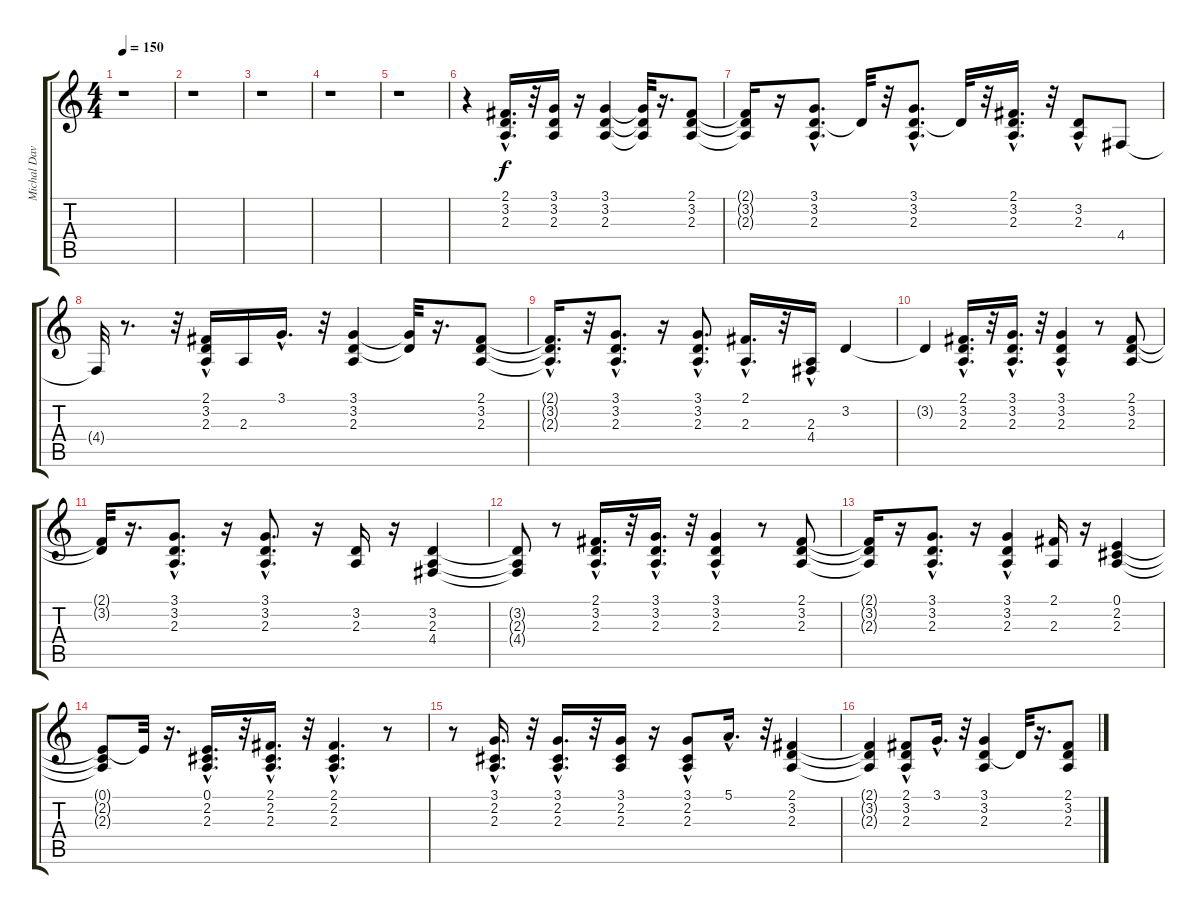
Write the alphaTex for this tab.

\track ("Michal David klávesy" "Michal Dav") {instrument synthbrass1}
\staff {score tabs}
\tuning (E4 B3 G3 D3 A2 E2) {hide}
\ts (4 4)
\tempo 150
\clef g2
\ks c
r.1{dy f} |
r.1 |
r.1 |
r.1 |
r.1 |
r.4 (2.1{hac} 3.2{hac} 2.3{hac}).16{d} r.32 (3.1 3.2 2.3).16 r.16 (3.1 3.2 2.3).4 (3.1{t} 3.2{t} 2.3{t}).32 r.16{d} (2.1 3.2 2.3).8 |
(2.1{t} 3.2{t} 2.3{t}).16 r.16 (3.1{hac} 3.2{hac} 2.3{hac}).8{d} 3.2{t}.32 r.32 (3.1{hac} 3.2{hac} 2.3{hac}).8{d} 3.2{t}.32 r.32 (2.1 3.2{hac} 2.3).16{d} r.32 (3.2{hac} 2.3{hac}).8 4.4.8 |
4.4{t}.32 r.8{d} r.32 (2.1{hac} 3.2{hac} 2.3).16 2.3.16 3.1{hac}.16{d} r.32 (3.1 3.2 2.3).4 (3.1{t} 3.2{t}).32 r.16{d} (2.1 3.2 2.3).8 |
(2.1{hac t} 3.2{hac t} 2.3{t}).16{d} r.32 (3.1 3.2{hac} 2.3).8{d} r.16 (3.1{hac} 3.2 2.3{hac}).8{d} (2.1{hac} 2.3).16{d} r.32 (2.3{hac} 4.4{hac}).16 3.2.4 |
3.2{t}.4 (2.1{hac} 3.2{hac} 2.3).16{d} r.32 (3.1{hac} 3.2{hac} 2.3).16{d} r.32 (3.1 3.2 2.3{hac}).4 r.8 (2.1 3.2 2.3).8 |
(2.1{t} 3.2{t}).32 r.16{d} (3.1{hac} 3.2{hac} 2.3).8{d} r.16 (3.1{hac} 3.2{hac} 2.3{hac}).8{d} r.16 (3.2 2.3).16 r.16 (3.2 2.3 4.4).4 |
(3.2{t} 2.3{t} 4.4{t}).8 r.8 (2.1{hac} 3.2{hac} 2.3).16{d} r.32 (3.1{hac} 3.2 2.3).16{d} r.32 (3.1 3.2 2.3{hac}).4 r.8 (2.1 3.2 2.3).8 |
(2.1{t} 3.2{t} 2.3{t}).16 r.16 (3.1{hac} 3.2{hac} 2.3).8{d} r.16 (3.1{hac} 3.2 2.3{hac}).4 (2.1 2.3).16 r.16 (0.1 2.2 2.3).4 |
(0.1{t} 2.2{t} 2.3{t}).8 0.1{t}.32 r.16{d} (0.1{hac} 2.2{hac} 2.3).16{d} r.32 (2.1 2.2{hac} 2.3).16{d} r.32 (2.1{hac} 2.2{hac} 2.3).4{d} r.8 |
r.8 (3.1{hac} 2.2 2.3).16{d} r.32 (3.1{hac} 2.2 2.3).16{d} r.32 (3.1 2.2 2.3).16 r.16 (3.1{hac} 2.2 2.3{hac}).8 5.1{hac}.16{d} r.32 (2.1 3.2 2.3).4 |
(2.1{t} 3.2{t} 2.3{t}).4 (2.1 3.2{hac} 2.3{hac}).8 3.1{hac}.16{d} r.32 (3.1 3.2 2.3).4 3.2{t}.32 r.16{d} (2.1 3.2 2.3).8
